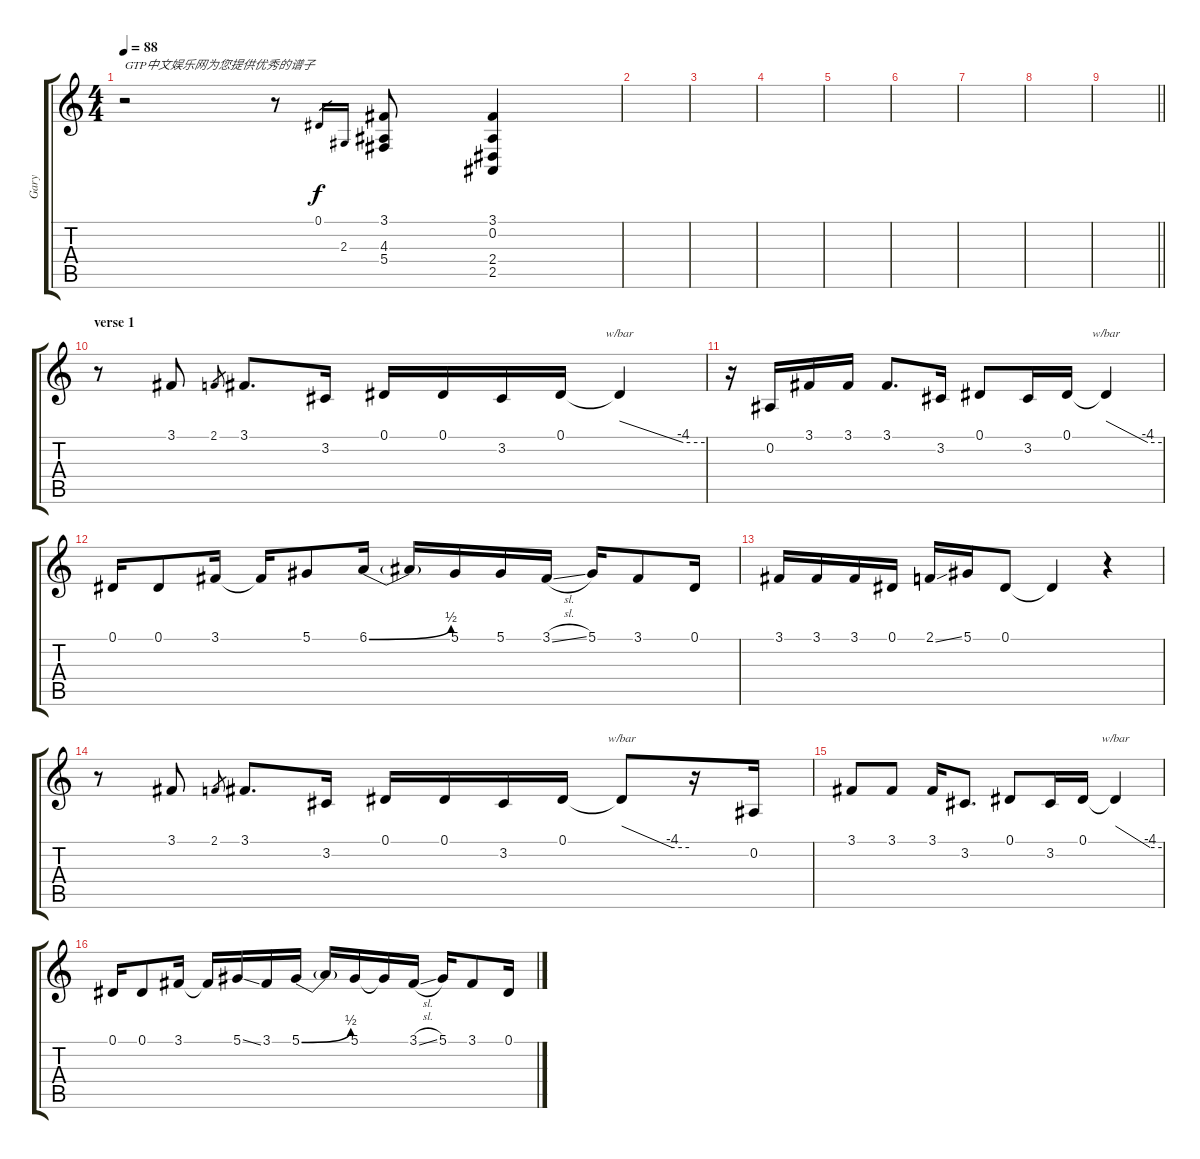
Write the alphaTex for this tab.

\track ("Gary" "Gary") {instrument lead2sawtooth}
\staff {score tabs}
\tuning (Eb4 Bb3 Gb3 Db3 Ab2 Eb2) {hide}
\ts (4 4)
\tempo 88
\clef g2
\ks c
r.2{txt "GTP中文娱乐网为您提供优秀的谱子" dy f instrument lead2sawtooth} r.8 0.1.16{gr} 2.3.16{gr} (3.1 4.3 5.4).8 (3.1 0.2 2.4 2.5).4 |
|
|
|
|
|
|
|
\barLineRight lightlight
|
\section ("" "verse 1")
r.8 3.1.8 2.1.8{gr} 3.1.8{d} 3.2.16 0.1.16 0.1.16 3.2.16 0.1.16 0.1{t}.4{tbe (custom default 0 0 45 -16 60 -16)} |
r.16 0.2.16 3.1.16 3.1.16 3.1.8{d} 3.2.16 0.1.8 3.2.16 0.1.16 0.1{t}.4{tbe (custom default 0 0 45 -16 60 -16)} |
0.1.16 0.1.8 3.1.16 3.1{t}.16 5.1.8 6.1{be (bend 0 0 60 2)}.16 6.1{t}.16 5.1.16 5.1.16 3.1{sl}.16 5.1.16 3.1.8 0.1.16 |
3.1.16 3.1.16 3.1.16 0.1.16 2.1{ss}.16 5.1.16 0.1.8 0.1{t}.4 r.4 |
r.8 3.1.8 2.1.8{gr} 3.1.8{d} 3.2.16 0.1.16 0.1.16 3.2.16 0.1.16 0.1{t}.8{tbe (custom default 0 0 45 -16 60 -16)} r.16 0.2.16 |
3.1.8 3.1.8 3.1.16 3.2.8{d} 0.1.8 3.2.16 0.1.16 0.1{t}.4{tbe (custom default 0 0 45 -16 60 -16)} |
0.1.16 0.1.8 3.1.16 3.1{t}.16 5.1{ss}.16 3.1.16 5.1{be (bend 0 0 60 2)}.16 5.1{t}.16 5.1.16 5.1{t}.16 3.1{sl}.16 5.1.16 3.1.8 0.1.16
